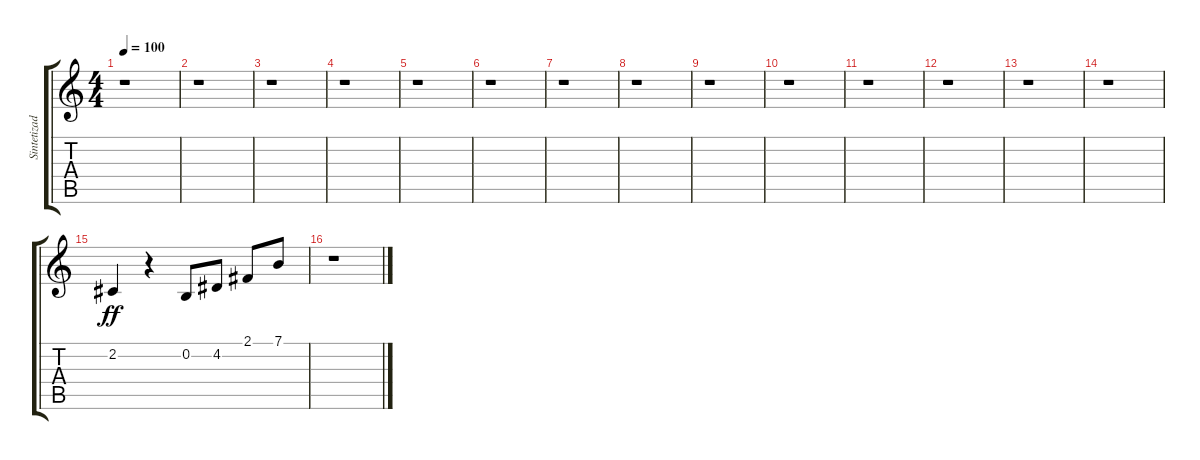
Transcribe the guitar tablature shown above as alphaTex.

\track ("Sintetizador" "Sintetizad") {instrument fx5brightness}
\staff {score tabs}
\tuning (E4 B3 G3 D3 A2 E2) {hide}
\ts (4 4)
\tempo 100
\clef g2
\ks c
r.1{dy ff} |
r.1 |
r.1 |
r.1 |
r.1 |
r.1 |
r.1 |
r.1 |
r.1 |
r.1 |
r.1 |
r.1 |
r.1 |
r.1 |
2.2.4 r.4 0.2.8 4.2.8 2.1.8 7.1.8 |
r.1
